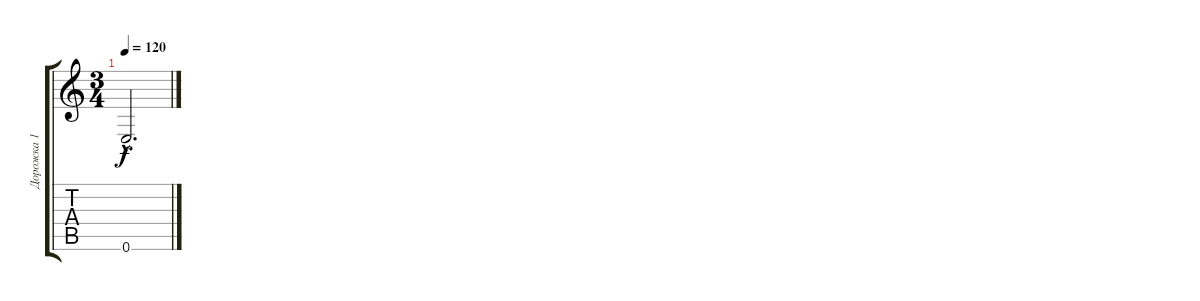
\track ("Дорожка 1" "Дорожка 1") {instrument acousticguitarnylon}
\staff {score tabs}
\tuning (E4 B3 G3 D3 A2 E2) {hide}
\ts (3 4)
\tempo 120
\clef g2
\ks c
0.6{hac}.2{d dy f}
